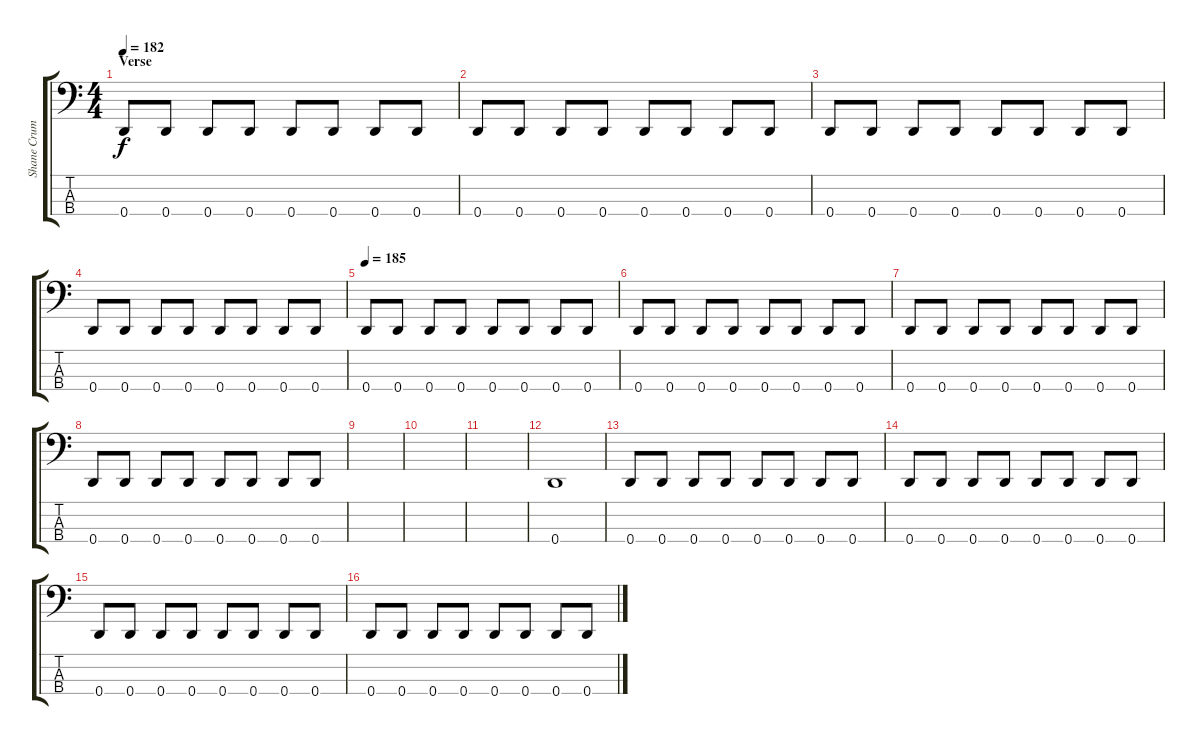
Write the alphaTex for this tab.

\track ("Shane Crump - Bass" "Shane Crum") {instrument electricbasspick}
\staff {score tabs}
\tuning (G2 D2 A1 D1) {hide}
\ts (4 4)
\section ("" "Verse")
\tempo 182
\clef f4
\ks c
0.4.8{dy f} 0.4.8 0.4.8 0.4.8 0.4.8 0.4.8 0.4.8 0.4.8 |
0.4.8 0.4.8 0.4.8 0.4.8 0.4.8 0.4.8 0.4.8 0.4.8 |
0.4.8 0.4.8 0.4.8 0.4.8 0.4.8 0.4.8 0.4.8 0.4.8 |
0.4.8 0.4.8 0.4.8 0.4.8 0.4.8 0.4.8 0.4.8 0.4.8 |
\tempo 185
0.4.8 0.4.8 0.4.8 0.4.8 0.4.8 0.4.8 0.4.8 0.4.8 |
0.4.8 0.4.8 0.4.8 0.4.8 0.4.8 0.4.8 0.4.8 0.4.8 |
0.4.8 0.4.8 0.4.8 0.4.8 0.4.8 0.4.8 0.4.8 0.4.8 |
0.4.8 0.4.8 0.4.8 0.4.8 0.4.8 0.4.8 0.4.8 0.4.8 |
|
|
|
0.4.1 |
0.4.8 0.4.8 0.4.8 0.4.8 0.4.8 0.4.8 0.4.8 0.4.8 |
0.4.8 0.4.8 0.4.8 0.4.8 0.4.8 0.4.8 0.4.8 0.4.8 |
0.4.8 0.4.8 0.4.8 0.4.8 0.4.8 0.4.8 0.4.8 0.4.8 |
0.4.8 0.4.8 0.4.8 0.4.8 0.4.8 0.4.8 0.4.8 0.4.8
